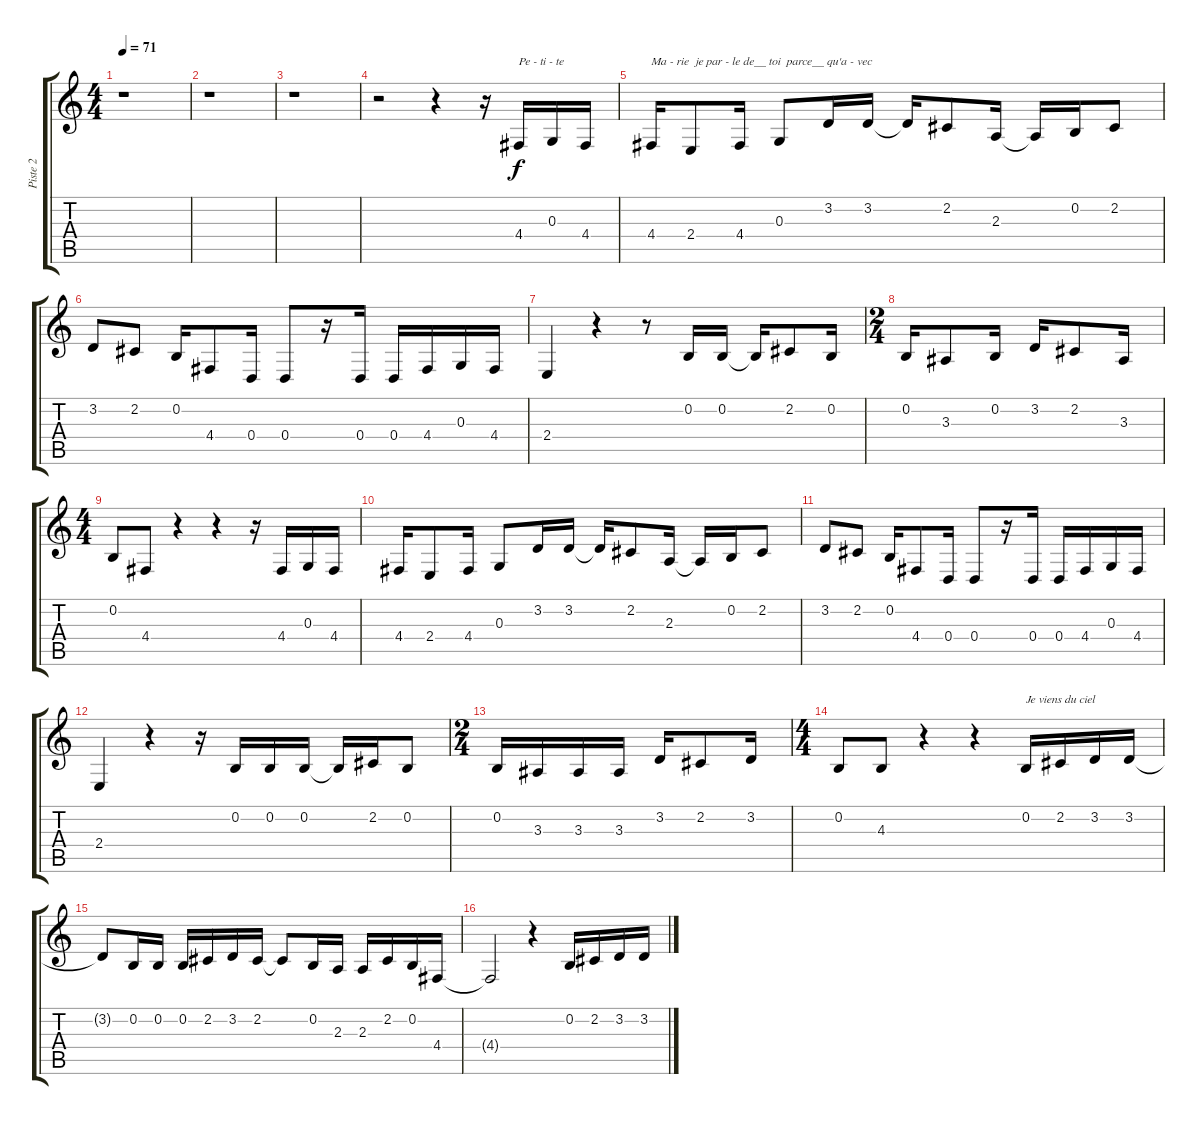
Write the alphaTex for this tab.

\track ("Piste 2" "Piste 2") {instrument acousticgrandpiano}
\staff {score tabs}
\tuning (E4 B3 G3 D3 A2 E2) {hide}
\ts (4 4)
\tempo 71
\clef g2
\ks c
r.1{dy f instrument acousticgrandpiano} |
r.1 |
r.1 |
r.2 r.4 r.16 4.4.16{txt "Pe - ti - te"} 0.3.16 4.4.16 |
4.4.16{txt "Ma - rie  je par - le de__ toi  parce__ qu'a - vec"} 2.4.8 4.4.16 0.3.8 3.2.16 3.2.16 3.2{t}.16 2.2.8 2.3.16 2.3{t}.16 0.2.16 2.2.8 |
3.2.8 2.2.8 0.2.16 4.4.8 0.4.16 0.4.8 r.16 0.4.16 0.4.16 4.4.16 0.3.16 4.4.16 |
2.4.4 r.4 r.8 0.2.16 0.2.16 0.2{t}.16 2.2.8 0.2.16 |
\ts (2 4)
0.2.16 3.3.8 0.2.16 3.2.16 2.2.8 3.3.16 |
\ts (4 4)
0.2.8 4.4.8 r.4 r.4 r.16 4.4.16 0.3.16 4.4.16 |
4.4.16 2.4.8 4.4.16 0.3.8 3.2.16 3.2.16 3.2{t}.16 2.2.8 2.3.16 2.3{t}.16 0.2.16 2.2.8 |
3.2.8 2.2.8 0.2.16 4.4.8 0.4.16 0.4.8 r.16 0.4.16 0.4.16 4.4.16 0.3.16 4.4.16 |
2.4.4 r.4 r.16 0.2.16 0.2.16 0.2.16 0.2{t}.16 2.2.16 0.2.8 |
\ts (2 4)
0.2.16 3.3.16 3.3.16 3.3.16 3.2.16 2.2.8 3.2.16 |
\ts (4 4)
0.2.8 4.3.8 r.4 r.4 0.2.16{txt "Je viens du ciel"} 2.2.16 3.2.16 3.2.16 |
3.2{t}.8 0.2.16 0.2.16 0.2.16 2.2.16 3.2.16 2.2.16 2.2{t}.8 0.2.16 2.3.16 2.3.16 2.2.16 0.2.16 4.4.16 |
4.4{t}.2 r.4 0.2.16 2.2.16 3.2.16 3.2.16
